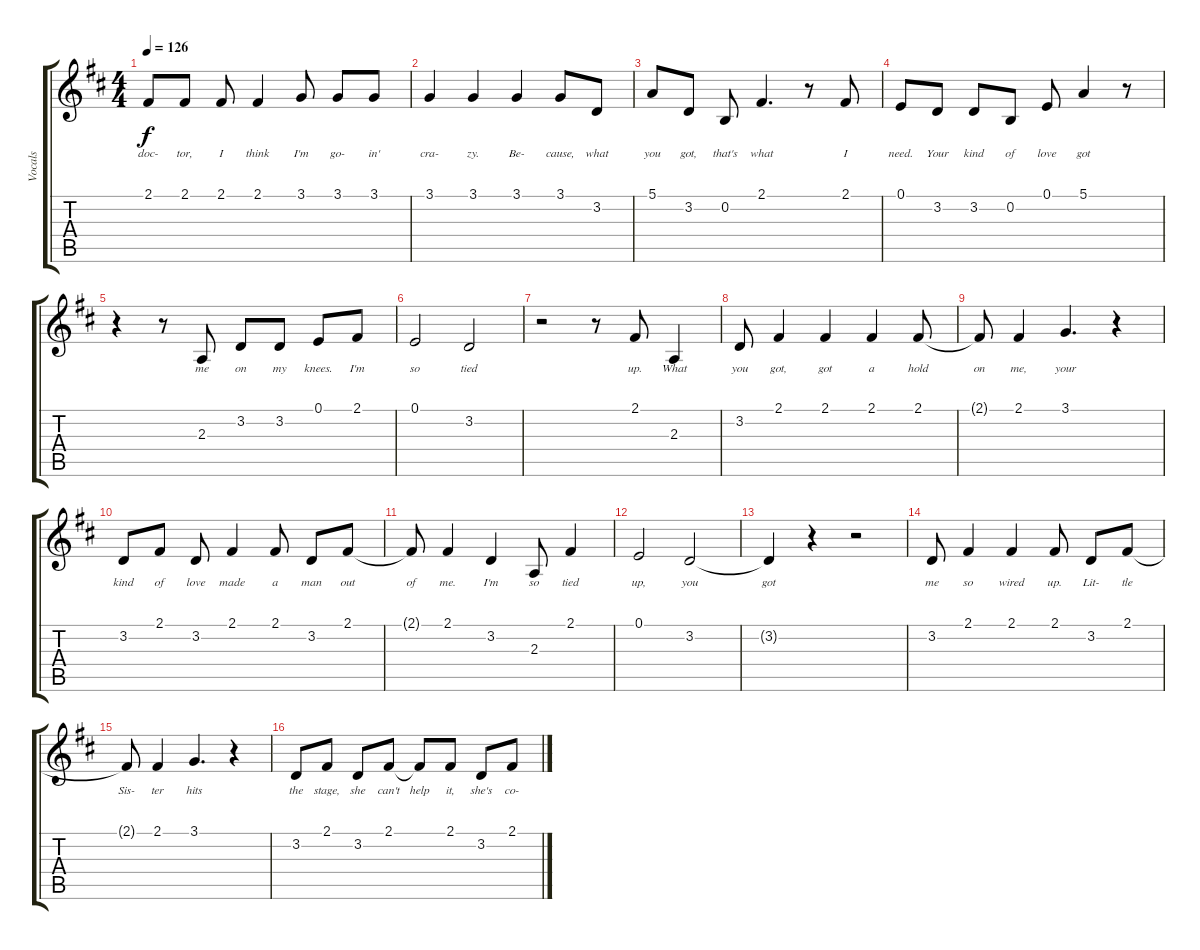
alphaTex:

\track ("Vocals" "Vocals") {instrument englishhorn}
\staff {score tabs}
\tuning (E4 B3 G3 D3 A2 E2) {hide}
\ts (4 4)
\tempo 126
\clef g2
\ks d
2.1.8{lyrics (0 "doc-") lyrics (1 "") lyrics (2 "") lyrics (3 "") lyrics (4 "") dy f} 2.1.8{lyrics (0 "tor,") lyrics (1 "") lyrics (2 "") lyrics (3 "") lyrics (4 "")} 2.1.8{lyrics (0 "I") lyrics (1 "") lyrics (2 "") lyrics (3 "") lyrics (4 "")} 2.1.4{lyrics (0 "think") lyrics (1 "") lyrics (2 "") lyrics (3 "") lyrics (4 "")} 3.1.8{lyrics (0 "I'm") lyrics (1 "") lyrics (2 "") lyrics (3 "") lyrics (4 "")} 3.1.8{lyrics (0 "go-") lyrics (1 "") lyrics (2 "") lyrics (3 "") lyrics (4 "")} 3.1.8{lyrics (0 "in'") lyrics (1 "") lyrics (2 "") lyrics (3 "") lyrics (4 "")} |
3.1.4{lyrics (0 "cra-") lyrics (1 "") lyrics (2 "") lyrics (3 "") lyrics (4 "")} 3.1.4{lyrics (0 "zy.") lyrics (1 "") lyrics (2 "") lyrics (3 "") lyrics (4 "")} 3.1.4{lyrics (0 "Be-") lyrics (1 "") lyrics (2 "") lyrics (3 "") lyrics (4 "")} 3.1.8{lyrics (0 "cause,") lyrics (1 "") lyrics (2 "") lyrics (3 "") lyrics (4 "")} 3.2.8{lyrics (0 "what") lyrics (1 "") lyrics (2 "") lyrics (3 "") lyrics (4 "")} |
5.1.8{lyrics (0 "you") lyrics (1 "") lyrics (2 "") lyrics (3 "") lyrics (4 "")} 3.2.8{lyrics (0 "got,") lyrics (1 "") lyrics (2 "") lyrics (3 "") lyrics (4 "")} 0.2.8{lyrics (0 "that's") lyrics (1 "") lyrics (2 "") lyrics (3 "") lyrics (4 "")} 2.1.4{d lyrics (0 "what") lyrics (1 "") lyrics (2 "") lyrics (3 "") lyrics (4 "")} r.8 2.1.8{lyrics (0 "I") lyrics (1 "") lyrics (2 "") lyrics (3 "") lyrics (4 "")} |
0.1.8{lyrics (0 "need.") lyrics (1 "") lyrics (2 "") lyrics (3 "") lyrics (4 "")} 3.2.8{lyrics (0 "Your") lyrics (1 "") lyrics (2 "") lyrics (3 "") lyrics (4 "")} 3.2.8{lyrics (0 "kind") lyrics (1 "") lyrics (2 "") lyrics (3 "") lyrics (4 "")} 0.2.8{lyrics (0 "of") lyrics (1 "") lyrics (2 "") lyrics (3 "") lyrics (4 "")} 0.1.8{lyrics (0 "love") lyrics (1 "") lyrics (2 "") lyrics (3 "") lyrics (4 "")} 5.1.4{lyrics (0 "got") lyrics (1 "") lyrics (2 "") lyrics (3 "") lyrics (4 "")} r.8 |
r.4 r.8 2.3.8{lyrics (0 "me") lyrics (1 "") lyrics (2 "") lyrics (3 "") lyrics (4 "")} 3.2.8{lyrics (0 "on") lyrics (1 "") lyrics (2 "") lyrics (3 "") lyrics (4 "")} 3.2.8{lyrics (0 "my") lyrics (1 "") lyrics (2 "") lyrics (3 "") lyrics (4 "")} 0.1.8{lyrics (0 "knees.") lyrics (1 "") lyrics (2 "") lyrics (3 "") lyrics (4 "")} 2.1.8{lyrics (0 "I'm") lyrics (1 "") lyrics (2 "") lyrics (3 "") lyrics (4 "")} |
0.1.2{lyrics (0 "so") lyrics (1 "") lyrics (2 "") lyrics (3 "") lyrics (4 "")} 3.2.2{lyrics (0 "tied") lyrics (1 "") lyrics (2 "") lyrics (3 "") lyrics (4 "")} |
r.2 r.8 2.1.8{lyrics (0 "up.") lyrics (1 "") lyrics (2 "") lyrics (3 "") lyrics (4 "")} 2.3.4{lyrics (0 "What") lyrics (1 "") lyrics (2 "") lyrics (3 "") lyrics (4 "")} |
3.2.8{lyrics (0 "you") lyrics (1 "") lyrics (2 "") lyrics (3 "") lyrics (4 "")} 2.1.4{lyrics (0 "got,") lyrics (1 "") lyrics (2 "") lyrics (3 "") lyrics (4 "")} 2.1.4{lyrics (0 "got") lyrics (1 "") lyrics (2 "") lyrics (3 "") lyrics (4 "")} 2.1.4{lyrics (0 "a") lyrics (1 "") lyrics (2 "") lyrics (3 "") lyrics (4 "")} 2.1.8{lyrics (0 "hold") lyrics (1 "") lyrics (2 "") lyrics (3 "") lyrics (4 "")} |
2.1{t}.8{lyrics (0 "on") lyrics (1 "") lyrics (2 "") lyrics (3 "") lyrics (4 "")} 2.1.4{lyrics (0 "me,") lyrics (1 "") lyrics (2 "") lyrics (3 "") lyrics (4 "")} 3.1.4{d lyrics (0 "your") lyrics (1 "") lyrics (2 "") lyrics (3 "") lyrics (4 "")} r.4 |
3.2.8{lyrics (0 "kind") lyrics (1 "") lyrics (2 "") lyrics (3 "") lyrics (4 "")} 2.1.8{lyrics (0 "of") lyrics (1 "") lyrics (2 "") lyrics (3 "") lyrics (4 "")} 3.2.8{lyrics (0 "love") lyrics (1 "") lyrics (2 "") lyrics (3 "") lyrics (4 "")} 2.1.4{lyrics (0 "made") lyrics (1 "") lyrics (2 "") lyrics (3 "") lyrics (4 "")} 2.1.8{lyrics (0 "a") lyrics (1 "") lyrics (2 "") lyrics (3 "") lyrics (4 "")} 3.2.8{lyrics (0 "man") lyrics (1 "") lyrics (2 "") lyrics (3 "") lyrics (4 "")} 2.1.8{lyrics (0 "out") lyrics (1 "") lyrics (2 "") lyrics (3 "") lyrics (4 "")} |
2.1{t}.8{lyrics (0 "of") lyrics (1 "") lyrics (2 "") lyrics (3 "") lyrics (4 "")} 2.1.4{lyrics (0 "me.") lyrics (1 "") lyrics (2 "") lyrics (3 "") lyrics (4 "")} 3.2.4{lyrics (0 "I'm") lyrics (1 "") lyrics (2 "") lyrics (3 "") lyrics (4 "")} 2.3.8{lyrics (0 "so") lyrics (1 "") lyrics (2 "") lyrics (3 "") lyrics (4 "")} 2.1.4{lyrics (0 "tied") lyrics (1 "") lyrics (2 "") lyrics (3 "") lyrics (4 "")} |
0.1.2{lyrics (0 "up,") lyrics (1 "") lyrics (2 "") lyrics (3 "") lyrics (4 "")} 3.2.2{lyrics (0 "you") lyrics (1 "") lyrics (2 "") lyrics (3 "") lyrics (4 "")} |
3.2{t}.4{lyrics (0 "got") lyrics (1 "") lyrics (2 "") lyrics (3 "") lyrics (4 "")} r.4 r.2 |
3.2.8{lyrics (0 "me") lyrics (1 "") lyrics (2 "") lyrics (3 "") lyrics (4 "")} 2.1.4{lyrics (0 "so") lyrics (1 "") lyrics (2 "") lyrics (3 "") lyrics (4 "")} 2.1.4{lyrics (0 "wired") lyrics (1 "") lyrics (2 "") lyrics (3 "") lyrics (4 "")} 2.1.8{lyrics (0 "up.") lyrics (1 "") lyrics (2 "") lyrics (3 "") lyrics (4 "")} 3.2.8{lyrics (0 "Lit-") lyrics (1 "") lyrics (2 "") lyrics (3 "") lyrics (4 "")} 2.1.8{lyrics (0 "tle") lyrics (1 "") lyrics (2 "") lyrics (3 "") lyrics (4 "")} |
2.1{t}.8{lyrics (0 "Sis-") lyrics (1 "") lyrics (2 "") lyrics (3 "") lyrics (4 "")} 2.1.4{lyrics (0 "ter") lyrics (1 "") lyrics (2 "") lyrics (3 "") lyrics (4 "")} 3.1.4{d lyrics (0 "hits") lyrics (1 "") lyrics (2 "") lyrics (3 "") lyrics (4 "")} r.4 |
3.2.8{lyrics (0 "the") lyrics (1 "") lyrics (2 "") lyrics (3 "") lyrics (4 "")} 2.1.8{lyrics (0 "stage,") lyrics (1 "") lyrics (2 "") lyrics (3 "") lyrics (4 "")} 3.2.8{lyrics (0 "she") lyrics (1 "") lyrics (2 "") lyrics (3 "") lyrics (4 "")} 2.1.8{lyrics (0 "can't") lyrics (1 "") lyrics (2 "") lyrics (3 "") lyrics (4 "")} 2.1{t}.8{lyrics (0 "help") lyrics (1 "") lyrics (2 "") lyrics (3 "") lyrics (4 "")} 2.1.8{lyrics (0 "it,") lyrics (1 "") lyrics (2 "") lyrics (3 "") lyrics (4 "")} 3.2.8{lyrics (0 "she's") lyrics (1 "") lyrics (2 "") lyrics (3 "") lyrics (4 "")} 2.1.8{lyrics (0 "co-") lyrics (1 "") lyrics (2 "") lyrics (3 "") lyrics (4 "")}
